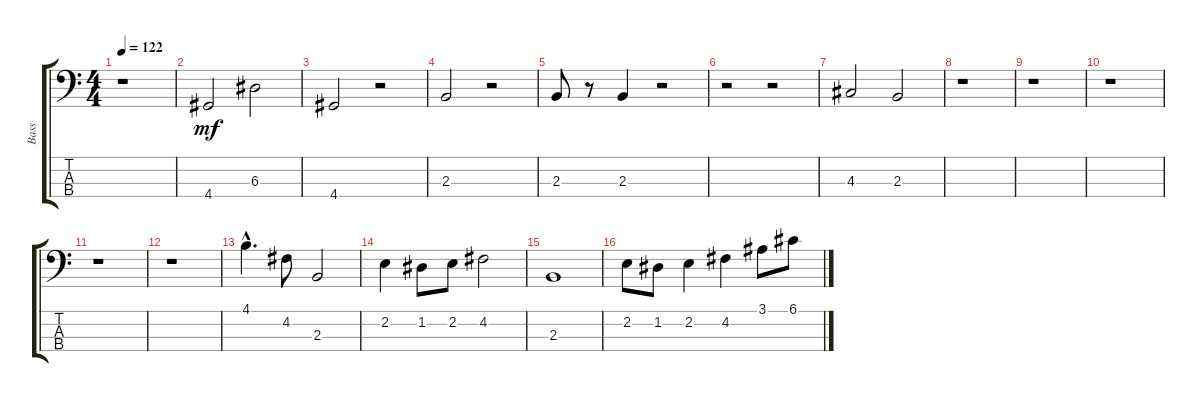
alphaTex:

\track ("Bass" "Bass") {instrument fretlessbass}
\staff {score tabs}
\tuning (G2 D2 A1 E1) {hide}
\ts (4 4)
\tempo 122
\clef f4
\ks c
r.1{dy mf} |
4.4.2 6.3.2 |
4.4.2 r.2 |
2.3.2 r.2 |
2.3.8 r.8 2.3.4 r.2 |
r.2 r.2 |
4.3.2 2.3.2 |
r.1 |
r.1 |
r.1 |
r.1 |
r.1 |
4.1{hac}.4{d} 4.2.8 2.3.2 |
2.2.4 1.2.8 2.2.8 4.2.2 |
2.3.1 |
2.2.8 1.2.8 2.2.4 4.2.4 3.1.8 6.1.8
